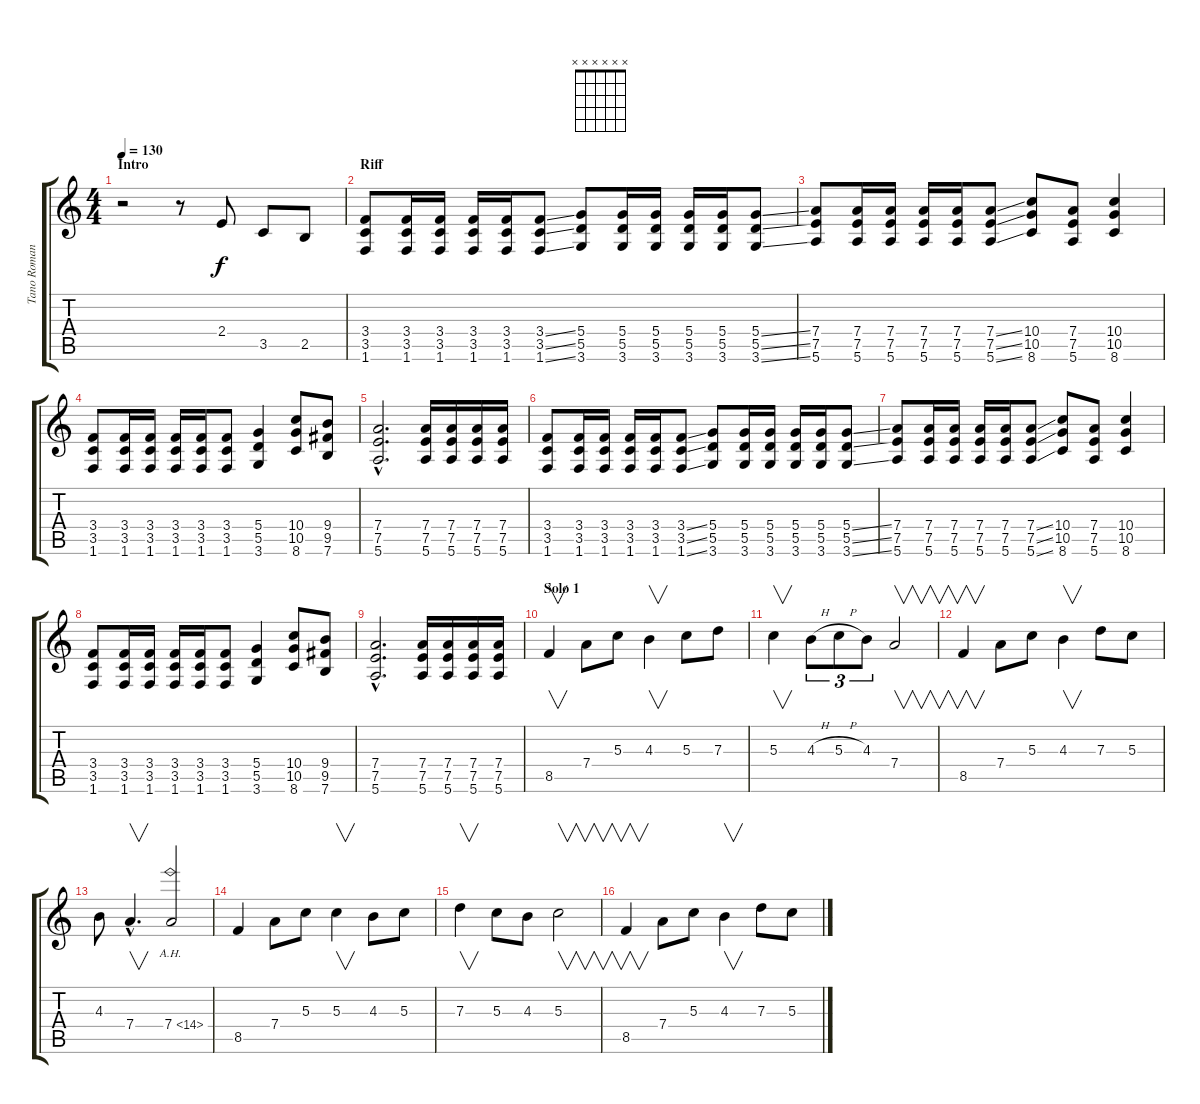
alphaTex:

\track ("Tano Romano" "Tano Roman") {instrument overdrivenguitar}
\staff {score tabs}
\tuning (E4 B3 G3 D3 A2 E2) {hide}
\chord ("" x x x x x x) {firstfret 0}
\ts (4 4)
\section ("" "Intro")
\tempo 130
\clef g2
\ks c
r.2{ch "" dy f instrument overdrivenguitar} r.8 2.4.8 3.5.8 2.5.8 |
\section ("" "Riff")
(3.4 3.5 1.6).8 (3.4 3.5 1.6).16 (3.4 3.5 1.6).16 (3.4 3.5 1.6).16 (3.4 3.5 1.6).16 (3.4{ss} 3.5{ss} 1.6{ss}).8 (5.4 5.5 3.6).8 (5.4 5.5 3.6).16 (5.4 5.5 3.6).16 (5.4 5.5 3.6).16 (5.4 5.5 3.6).16 (5.4{ss} 5.5{ss} 3.6{ss}).8 |
(7.4 7.5 5.6).8 (7.4 7.5 5.6).16 (7.4 7.5 5.6).16 (7.4 7.5 5.6).16 (7.4 7.5 5.6).16 (7.4{ss} 7.5{ss} 5.6{ss}).8 (10.4 10.5 8.6).8 (7.4 7.5 5.6).8 (10.4 10.5 8.6).4 |
(3.4 3.5 1.6).8 (3.4 3.5 1.6).16 (3.4 3.5 1.6).16 (3.4 3.5 1.6).16 (3.4 3.5 1.6).16 (3.4 3.5 1.6).8 (5.4 5.5 3.6).4 (10.4 10.5 8.6).8 (9.4 9.5 7.6).8 |
(7.4{hac} 7.5{hac} 5.6{hac}).2{d} (7.4 7.5 5.6).16 (7.4 7.5 5.6).16 (7.4 7.5 5.6).16 (7.4 7.5 5.6).16 |
(3.4 3.5 1.6).8 (3.4 3.5 1.6).16 (3.4 3.5 1.6).16 (3.4 3.5 1.6).16 (3.4 3.5 1.6).16 (3.4{ss} 3.5{ss} 1.6{ss}).8 (5.4 5.5 3.6).8 (5.4 5.5 3.6).16 (5.4 5.5 3.6).16 (5.4 5.5 3.6).16 (5.4 5.5 3.6).16 (5.4{ss} 5.5{ss} 3.6{ss}).8 |
(7.4 7.5 5.6).8 (7.4 7.5 5.6).16 (7.4 7.5 5.6).16 (7.4 7.5 5.6).16 (7.4 7.5 5.6).16 (7.4{ss} 7.5{ss} 5.6{ss}).8 (10.4 10.5 8.6).8 (7.4 7.5 5.6).8 (10.4 10.5 8.6).4 |
(3.4 3.5 1.6).8 (3.4 3.5 1.6).16 (3.4 3.5 1.6).16 (3.4 3.5 1.6).16 (3.4 3.5 1.6).16 (3.4 3.5 1.6).8 (5.4 5.5 3.6).4 (10.4 10.5 8.6).8 (9.4 9.5 7.6).8 |
(7.4{hac} 7.5{hac} 5.6{hac}).2{d} (7.4 7.5 5.6).16 (7.4 7.5 5.6).16 (7.4 7.5 5.6).16 (7.4 7.5 5.6).16 |
\section ("" "Solo 1")
8.5.4{v} 7.4.8 5.3.8 4.3.4{v} 5.3.8 7.3.8 |
5.3.4{v} 4.3{h}.8{tu (3 2)} 5.3{h}.8{tu (3 2)} 4.3.8{tu (3 2)} 7.4.2{v} |
8.5.4{v} 7.4.8 5.3.8 4.3.4{v} 7.3.8 5.3.8 |
4.3.8 7.4{hac}.4{v d} 7.4{ah 7}.2 |
8.5.4 7.4.8 5.3.8 5.3.4{v} 4.3.8 5.3.8 |
7.3.4{v} 5.3.8 4.3.8 5.3.2{v} |
8.5.4{v} 7.4.8 5.3.8 4.3.4{v} 7.3.8 5.3.8
